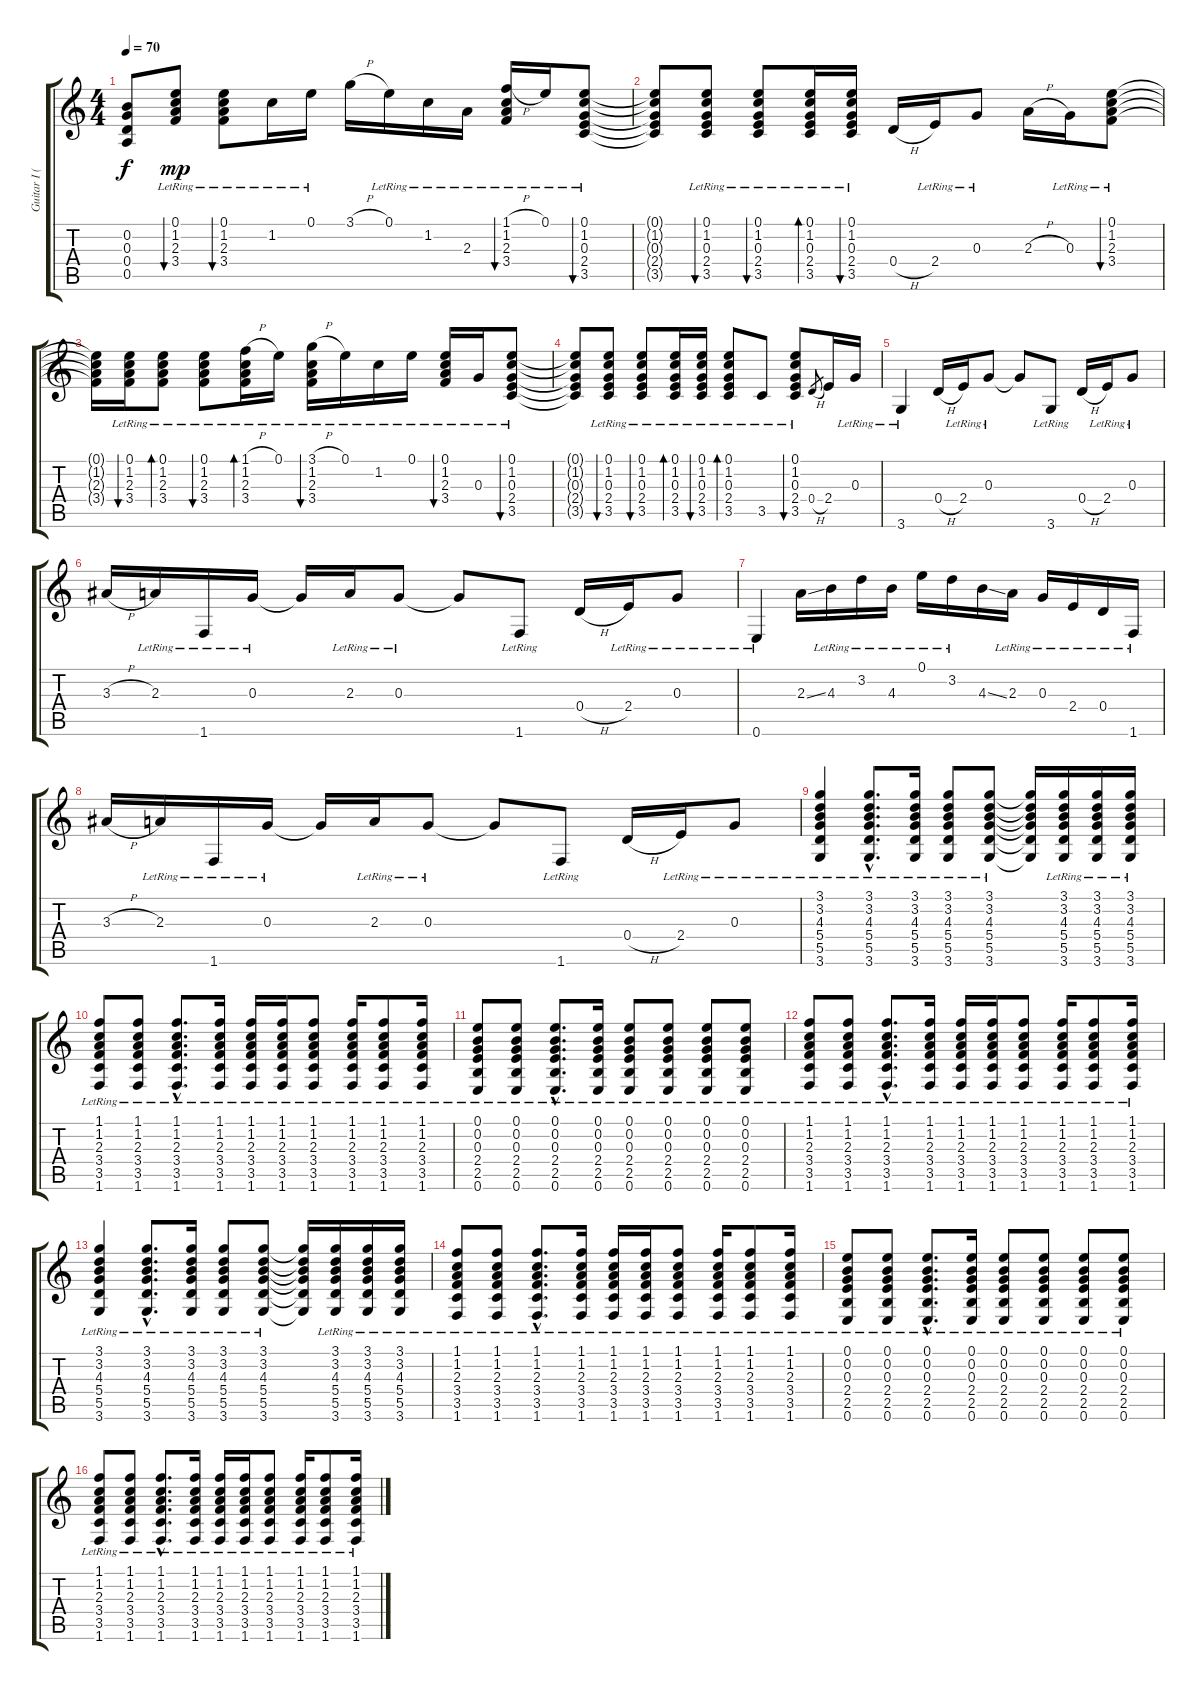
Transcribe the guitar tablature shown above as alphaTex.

\track ("Guitar I (Frank Hannon)" "Guitar I (") {instrument acousticguitarsteel}
\staff {score tabs}
\tuning (E4 B3 G3 D3 A2 E2) {hide}
\ts (4 4)
\tempo 70
\clef g2
\ks c
(0.2 0.3 0.4 0.5).8{dy f} (0.1{lr} 1.2{lr} 2.3{lr} 3.4{lr}).8{bu 30 dy mp} (0.1{lr} 1.2{lr} 2.3{lr} 3.4{lr}).8{bu 30} 1.2{lr}.16 0.1{lr}.16 3.1{h}.16 0.1{lr}.16 1.2{lr}.16 2.3{lr}.16 (1.1{h} 1.2{lr} 2.3{lr} 3.4{lr}).16{bu 30} 0.1{lr}.16 (0.1{lr} 1.2{lr} 0.3{lr} 2.4{lr} 3.5{lr}).8{bu 30} |
(0.1{t} 1.2{t} 0.3{t} 2.4{t} 3.5{t}).8 (0.1{lr} 1.2{lr} 0.3{lr} 2.4{lr} 3.5{lr}).8{bu 30} (0.1{lr} 1.2{lr} 0.3{lr} 2.4{lr} 3.5{lr}).8{bu 30} (0.1{lr} 1.2{lr} 0.3{lr} 2.4{lr} 3.5{lr}).16{bd 30} (0.1{lr} 1.2{lr} 0.3{lr} 2.4{lr} 3.5{lr}).16{bu 30} 0.4{h}.16 2.4{lr}.16 0.3{lr}.8 2.3{h}.16 0.3{lr}.16 (0.1{lr} 1.2{lr} 2.3{lr} 3.4{lr}).8{bu 30} |
(0.1{t} 1.2{t} 2.3{t} 3.4{t}).16 (0.1{lr} 1.2{lr} 2.3{lr} 3.4{lr}).16{bu 30} (0.1{lr} 1.2{lr} 2.3{lr} 3.4{lr}).8{bd 30} (0.1{lr} 1.2{lr} 2.3{lr} 3.4{lr}).8{bu 30} (1.1{h} 1.2{lr} 2.3{lr} 3.4{lr}).16{bd 30} 0.1{lr}.16 (3.1{h} 1.2{lr} 2.3{lr} 3.4{lr}).16{bu 30} 0.1{lr}.16 1.2{lr}.16 0.1{lr}.16 (0.1{lr} 1.2{lr} 2.3{lr} 3.4{lr}).16{bu 30} 0.3{lr}.16 (0.1{lr} 1.2{lr} 0.3{lr} 2.4{lr} 3.5{lr}).8{bu 30} |
(0.1{t} 1.2{t} 0.3{t} 2.4{t} 3.5{t}).8 (0.1{lr} 1.2{lr} 0.3{lr} 2.4{lr} 3.5{lr}).8{bu 30} (0.1{lr} 1.2{lr} 0.3{lr} 2.4{lr} 3.5{lr}).8{bu 30} (0.1{lr} 1.2{lr} 0.3{lr} 2.4{lr} 3.5{lr}).16{bd 30} (0.1{lr} 1.2{lr} 0.3{lr} 2.4{lr} 3.5{lr}).16{bu 30} (0.1{lr} 1.2{lr} 0.3{lr} 2.4{lr} 3.5{lr}).8{bd 30} 3.5{lr}.8 (0.1{lr} 1.2{lr} 0.3{lr} 2.4{lr} 3.5{lr}).8{bu 30} 0.4{h}.8{gr} 2.4.16 0.3{lr}.16 |
3.6{lr}.4 0.4{h}.16 2.4{lr}.16 0.3{lr}.8 0.3{t}.8 3.6{lr}.8 0.4{h}.16 2.4{lr}.16 0.3{lr}.8 |
3.3{h}.16 2.3{lr}.16 1.6{lr}.16 0.3{lr}.16 0.3{t}.16 2.3{lr}.16 0.3{lr}.8 0.3{t}.8 1.6{lr}.8 0.4{h}.16 2.4{lr}.16 0.3{lr}.8 |
0.6{lr}.4 2.3{ss}.16 4.3{lr}.16 3.2{lr}.16 4.3{lr}.16 0.1{lr}.16 3.2{lr}.16 4.3{ss}.16 2.3{lr}.16 0.3{lr}.16 2.4{lr}.16 0.4{lr}.16 1.6{lr}.16 |
3.3{h}.16 2.3{lr}.16 1.6{lr}.16 0.3{lr}.16 0.3{t}.16 2.3{lr}.16 0.3{lr}.8 0.3{t}.8 1.6{lr}.8 0.4{h}.16 2.4{lr}.16 0.3{lr}.8 |
(3.1{lr} 3.2{lr} 4.3{lr} 5.4{lr} 5.5{lr} 3.6{lr}).4 (3.1{hac lr} 3.2{hac lr} 4.3{hac lr} 5.4{hac lr} 5.5{hac lr} 3.6{hac lr}).8{d} (3.1{lr} 3.2{lr} 4.3{lr} 5.4{lr} 5.5{lr} 3.6{lr}).16 (3.1{lr} 3.2{lr} 4.3{lr} 5.4{lr} 5.5{lr} 3.6{lr}).8 (3.1{lr} 3.2{lr} 4.3{lr} 5.4{lr} 5.5{lr} 3.6{lr}).8 (3.1{t} 3.2{t} 4.3{t} 5.4{t} 5.5{t} 3.6{t}).16 (3.1{lr} 3.2{lr} 4.3{lr} 5.4{lr} 5.5{lr} 3.6{lr}).16 (3.1{lr} 3.2{lr} 4.3{lr} 5.4{lr} 5.5{lr} 3.6{lr}).16 (3.1{lr} 3.2{lr} 4.3{lr} 5.4{lr} 5.5{lr} 3.6{lr}).16 |
(1.1{lr} 1.2{lr} 2.3{lr} 3.4{lr} 3.5{lr} 1.6{lr}).8 (1.1{lr} 1.2{lr} 2.3{lr} 3.4{lr} 3.5{lr} 1.6{lr}).8 (1.1{hac lr} 1.2{hac lr} 2.3{hac lr} 3.4{hac lr} 3.5{hac lr} 1.6{hac lr}).8{d} (1.1{lr} 1.2{lr} 2.3{lr} 3.4{lr} 3.5{lr} 1.6{lr}).16 (1.1{lr} 1.2{lr} 2.3{lr} 3.4{lr} 3.5{lr} 1.6{lr}).16 (1.1{lr} 1.2{lr} 2.3{lr} 3.4{lr} 3.5{lr} 1.6{lr}).16 (1.1{lr} 1.2{lr} 2.3{lr} 3.4{lr} 3.5{lr} 1.6{lr}).8 (1.1{lr} 1.2{lr} 2.3{lr} 3.4{lr} 3.5{lr} 1.6{lr}).16 (1.1{lr} 1.2{lr} 2.3{lr} 3.4{lr} 3.5{lr} 1.6{lr}).8 (1.1{lr} 1.2{lr} 2.3{lr} 3.4{lr} 3.5{lr} 1.6{lr}).16 |
(0.1{lr} 0.2{lr} 0.3{lr} 2.4{lr} 2.5{lr} 0.6{lr}).8 (0.1{lr} 0.2{lr} 0.3{lr} 2.4{lr} 2.5{lr} 0.6{lr}).8 (0.1{hac lr} 0.2{hac lr} 0.3{hac lr} 2.4{hac lr} 2.5{hac lr} 0.6{hac lr}).8{d} (0.1{lr} 0.2{lr} 0.3{lr} 2.4{lr} 2.5{lr} 0.6{lr}).16 (0.1{lr} 0.2{lr} 0.3{lr} 2.4{lr} 2.5{lr} 0.6{lr}).8 (0.1{lr} 0.2{lr} 0.3{lr} 2.4{lr} 2.5{lr} 0.6{lr}).8 (0.1{lr} 0.2{lr} 0.3{lr} 2.4{lr} 2.5{lr} 0.6{lr}).8 (0.1{lr} 0.2{lr} 0.3{lr} 2.4{lr} 2.5{lr} 0.6{lr}).8 |
(1.1{lr} 1.2{lr} 2.3{lr} 3.4{lr} 3.5{lr} 1.6{lr}).8 (1.1{lr} 1.2{lr} 2.3{lr} 3.4{lr} 3.5{lr} 1.6{lr}).8 (1.1{hac lr} 1.2{hac lr} 2.3{hac lr} 3.4{hac lr} 3.5{hac lr} 1.6{hac lr}).8{d} (1.1{lr} 1.2{lr} 2.3{lr} 3.4{lr} 3.5{lr} 1.6{lr}).16 (1.1{lr} 1.2{lr} 2.3{lr} 3.4{lr} 3.5{lr} 1.6{lr}).16 (1.1{lr} 1.2{lr} 2.3{lr} 3.4{lr} 3.5{lr} 1.6{lr}).16 (1.1{lr} 1.2{lr} 2.3{lr} 3.4{lr} 3.5{lr} 1.6{lr}).8 (1.1{lr} 1.2{lr} 2.3{lr} 3.4{lr} 3.5{lr} 1.6{lr}).16 (1.1{lr} 1.2{lr} 2.3{lr} 3.4{lr} 3.5{lr} 1.6{lr}).8 (1.1{lr} 1.2{lr} 2.3{lr} 3.4{lr} 3.5{lr} 1.6{lr}).16 |
(3.1{lr} 3.2{lr} 4.3{lr} 5.4{lr} 5.5{lr} 3.6{lr}).4 (3.1{hac lr} 3.2{hac lr} 4.3{hac lr} 5.4{hac lr} 5.5{hac lr} 3.6{hac lr}).8{d} (3.1{lr} 3.2{lr} 4.3{lr} 5.4{lr} 5.5{lr} 3.6{lr}).16 (3.1{lr} 3.2{lr} 4.3{lr} 5.4{lr} 5.5{lr} 3.6{lr}).8 (3.1{lr} 3.2{lr} 4.3{lr} 5.4{lr} 5.5{lr} 3.6{lr}).8 (3.1{t} 3.2{t} 4.3{t} 5.4{t} 5.5{t} 3.6{t}).16 (3.1{lr} 3.2{lr} 4.3{lr} 5.4{lr} 5.5{lr} 3.6{lr}).16 (3.1{lr} 3.2{lr} 4.3{lr} 5.4{lr} 5.5{lr} 3.6{lr}).16 (3.1{lr} 3.2{lr} 4.3{lr} 5.4{lr} 5.5{lr} 3.6{lr}).16 |
(1.1{lr} 1.2{lr} 2.3{lr} 3.4{lr} 3.5{lr} 1.6{lr}).8 (1.1{lr} 1.2{lr} 2.3{lr} 3.4{lr} 3.5{lr} 1.6{lr}).8 (1.1{hac lr} 1.2{hac lr} 2.3{hac lr} 3.4{hac lr} 3.5{hac lr} 1.6{hac lr}).8{d} (1.1{lr} 1.2{lr} 2.3{lr} 3.4{lr} 3.5{lr} 1.6{lr}).16 (1.1{lr} 1.2{lr} 2.3{lr} 3.4{lr} 3.5{lr} 1.6{lr}).16 (1.1{lr} 1.2{lr} 2.3{lr} 3.4{lr} 3.5{lr} 1.6{lr}).16 (1.1{lr} 1.2{lr} 2.3{lr} 3.4{lr} 3.5{lr} 1.6{lr}).8 (1.1{lr} 1.2{lr} 2.3{lr} 3.4{lr} 3.5{lr} 1.6{lr}).16 (1.1{lr} 1.2{lr} 2.3{lr} 3.4{lr} 3.5{lr} 1.6{lr}).8 (1.1{lr} 1.2{lr} 2.3{lr} 3.4{lr} 3.5{lr} 1.6{lr}).16 |
(0.1{lr} 0.2{lr} 0.3{lr} 2.4{lr} 2.5{lr} 0.6{lr}).8 (0.1{lr} 0.2{lr} 0.3{lr} 2.4{lr} 2.5{lr} 0.6{lr}).8 (0.1{hac lr} 0.2{hac lr} 0.3{hac lr} 2.4{hac lr} 2.5{hac lr} 0.6{hac lr}).8{d} (0.1{lr} 0.2{lr} 0.3{lr} 2.4{lr} 2.5{lr} 0.6{lr}).16 (0.1{lr} 0.2{lr} 0.3{lr} 2.4{lr} 2.5{lr} 0.6{lr}).8 (0.1{lr} 0.2{lr} 0.3{lr} 2.4{lr} 2.5{lr} 0.6{lr}).8 (0.1{lr} 0.2{lr} 0.3{lr} 2.4{lr} 2.5{lr} 0.6{lr}).8 (0.1{lr} 0.2{lr} 0.3{lr} 2.4{lr} 2.5{lr} 0.6{lr}).8 |
(1.1{lr} 1.2{lr} 2.3{lr} 3.4{lr} 3.5{lr} 1.6{lr}).8 (1.1{lr} 1.2{lr} 2.3{lr} 3.4{lr} 3.5{lr} 1.6{lr}).8 (1.1{hac lr} 1.2{hac lr} 2.3{hac lr} 3.4{hac lr} 3.5{hac lr} 1.6{hac lr}).8{d} (1.1{lr} 1.2{lr} 2.3{lr} 3.4{lr} 3.5{lr} 1.6{lr}).16 (1.1{lr} 1.2{lr} 2.3{lr} 3.4{lr} 3.5{lr} 1.6{lr}).16 (1.1{lr} 1.2{lr} 2.3{lr} 3.4{lr} 3.5{lr} 1.6{lr}).16 (1.1{lr} 1.2{lr} 2.3{lr} 3.4{lr} 3.5{lr} 1.6{lr}).8 (1.1{lr} 1.2{lr} 2.3{lr} 3.4{lr} 3.5{lr} 1.6{lr}).16 (1.1{lr} 1.2{lr} 2.3{lr} 3.4{lr} 3.5{lr} 1.6{lr}).8 (1.1{lr} 1.2{lr} 2.3{lr} 3.4{lr} 3.5{lr} 1.6{lr}).16
